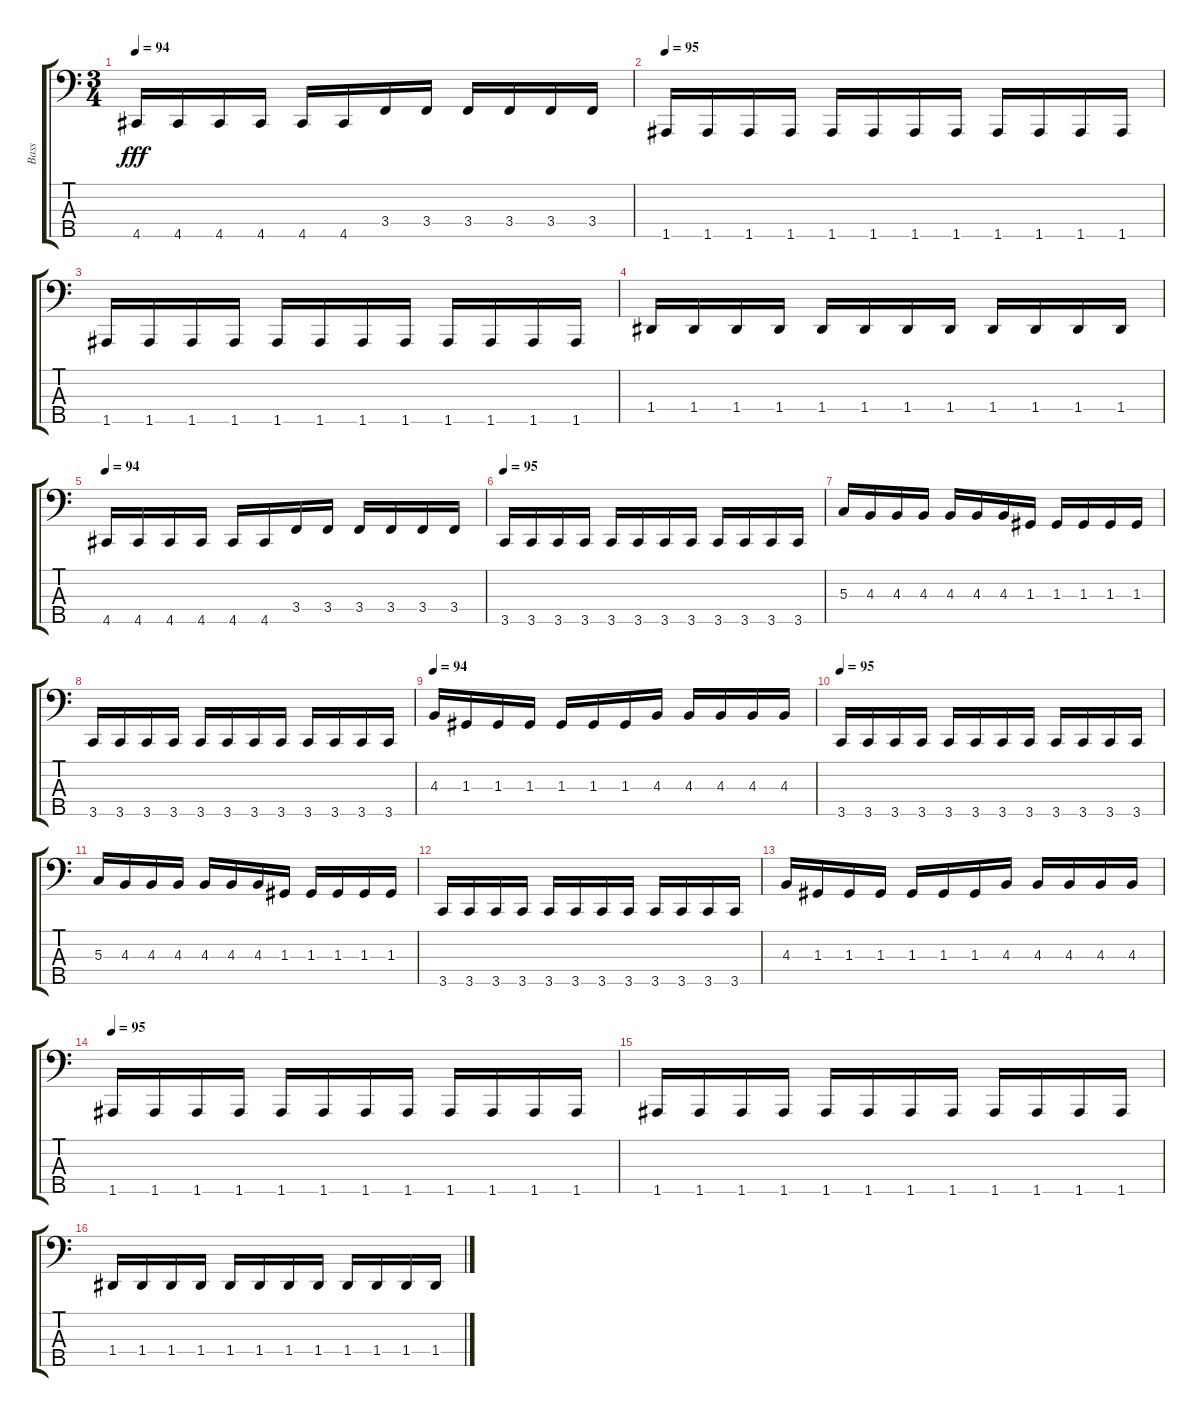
\track ("Bass" "Bass") {instrument electricbassfinger}
\staff {score tabs}
\tuning (F2 C2 G1 D1 A0) {hide}
\ts (3 4)
\tempo 94
\clef f4
\ks c
4.5.16{dy fff} 4.5.16 4.5.16 4.5.16 4.5.16 4.5.16 3.4.16 3.4.16 3.4.16 3.4.16 3.4.16 3.4.16 |
\tempo 95
1.5.16 1.5.16 1.5.16 1.5.16 1.5.16 1.5.16 1.5.16 1.5.16 1.5.16 1.5.16 1.5.16 1.5.16 |
1.5.16 1.5.16 1.5.16 1.5.16 1.5.16 1.5.16 1.5.16 1.5.16 1.5.16 1.5.16 1.5.16 1.5.16 |
1.4.16 1.4.16 1.4.16 1.4.16 1.4.16 1.4.16 1.4.16 1.4.16 1.4.16 1.4.16 1.4.16 1.4.16 |
\tempo 94
4.5.16 4.5.16 4.5.16 4.5.16 4.5.16 4.5.16 3.4.16 3.4.16 3.4.16 3.4.16 3.4.16 3.4.16 |
\tempo 95
3.5.16 3.5.16 3.5.16 3.5.16 3.5.16 3.5.16 3.5.16 3.5.16 3.5.16 3.5.16 3.5.16 3.5.16 |
5.3.16 4.3.16 4.3.16 4.3.16 4.3.16 4.3.16 4.3.16 1.3.16 1.3.16 1.3.16 1.3.16 1.3.16 |
3.5.16 3.5.16 3.5.16 3.5.16 3.5.16 3.5.16 3.5.16 3.5.16 3.5.16 3.5.16 3.5.16 3.5.16 |
\tempo 94
4.3.16 1.3.16 1.3.16 1.3.16 1.3.16 1.3.16 1.3.16 4.3.16 4.3.16 4.3.16 4.3.16 4.3.16 |
\tempo 95
3.5.16 3.5.16 3.5.16 3.5.16 3.5.16 3.5.16 3.5.16 3.5.16 3.5.16 3.5.16 3.5.16 3.5.16 |
5.3.16 4.3.16 4.3.16 4.3.16 4.3.16 4.3.16 4.3.16 1.3.16 1.3.16 1.3.16 1.3.16 1.3.16 |
3.5.16 3.5.16 3.5.16 3.5.16 3.5.16 3.5.16 3.5.16 3.5.16 3.5.16 3.5.16 3.5.16 3.5.16 |
4.3.16 1.3.16 1.3.16 1.3.16 1.3.16 1.3.16 1.3.16 4.3.16 4.3.16 4.3.16 4.3.16 4.3.16 |
\tempo 95
1.5.16 1.5.16 1.5.16 1.5.16 1.5.16 1.5.16 1.5.16 1.5.16 1.5.16 1.5.16 1.5.16 1.5.16 |
1.5.16 1.5.16 1.5.16 1.5.16 1.5.16 1.5.16 1.5.16 1.5.16 1.5.16 1.5.16 1.5.16 1.5.16 |
1.4.16 1.4.16 1.4.16 1.4.16 1.4.16 1.4.16 1.4.16 1.4.16 1.4.16 1.4.16 1.4.16 1.4.16
